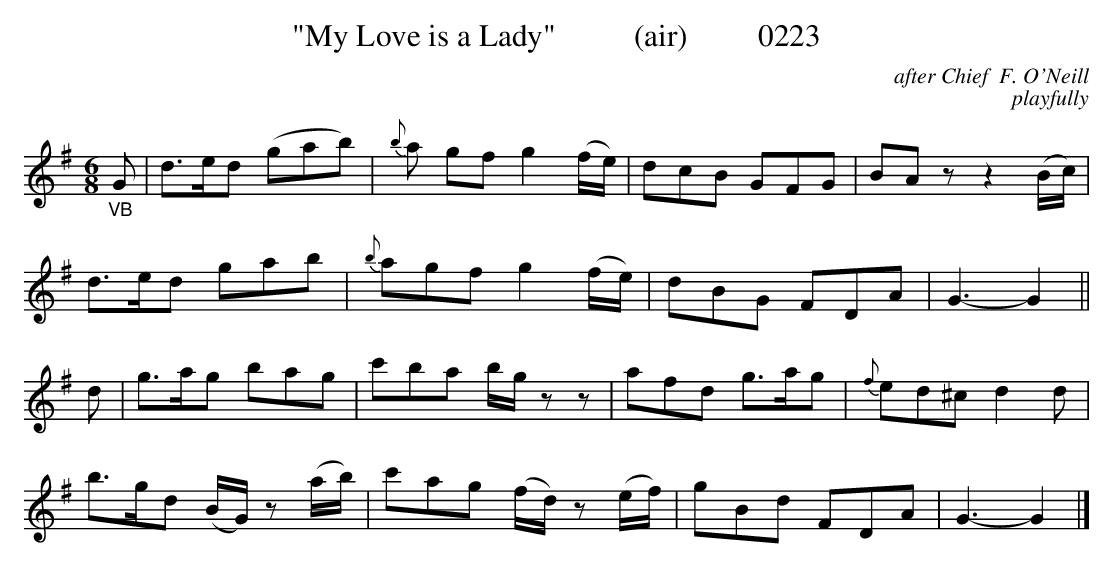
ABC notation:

X:1
T:"My Love is a Lady"          (air)         0223
C:after Chief  F. O'Neill
C:playfully
M:6/8
L:1/8
K:G
"_VB"G|d3/2e/2d (gab)|{b}a gf g2(f/2e/2)|dcB GFG|BA zz2(B/2c/2)|
d3/2e/2d gab|{b}agf g2(f/2e/2)|dBG FDA|G3-G2||
d|g3/2a/2g bag|c'ba b/2g/2 zz|afd g3/2a/2g|{f}ed^c d2d|
b3/2g/2d (B/2G/2) z(a/2b/2)|c'ag (f/2d/2) z(e/2f/2)|gBd FDA|G3-G2|]
